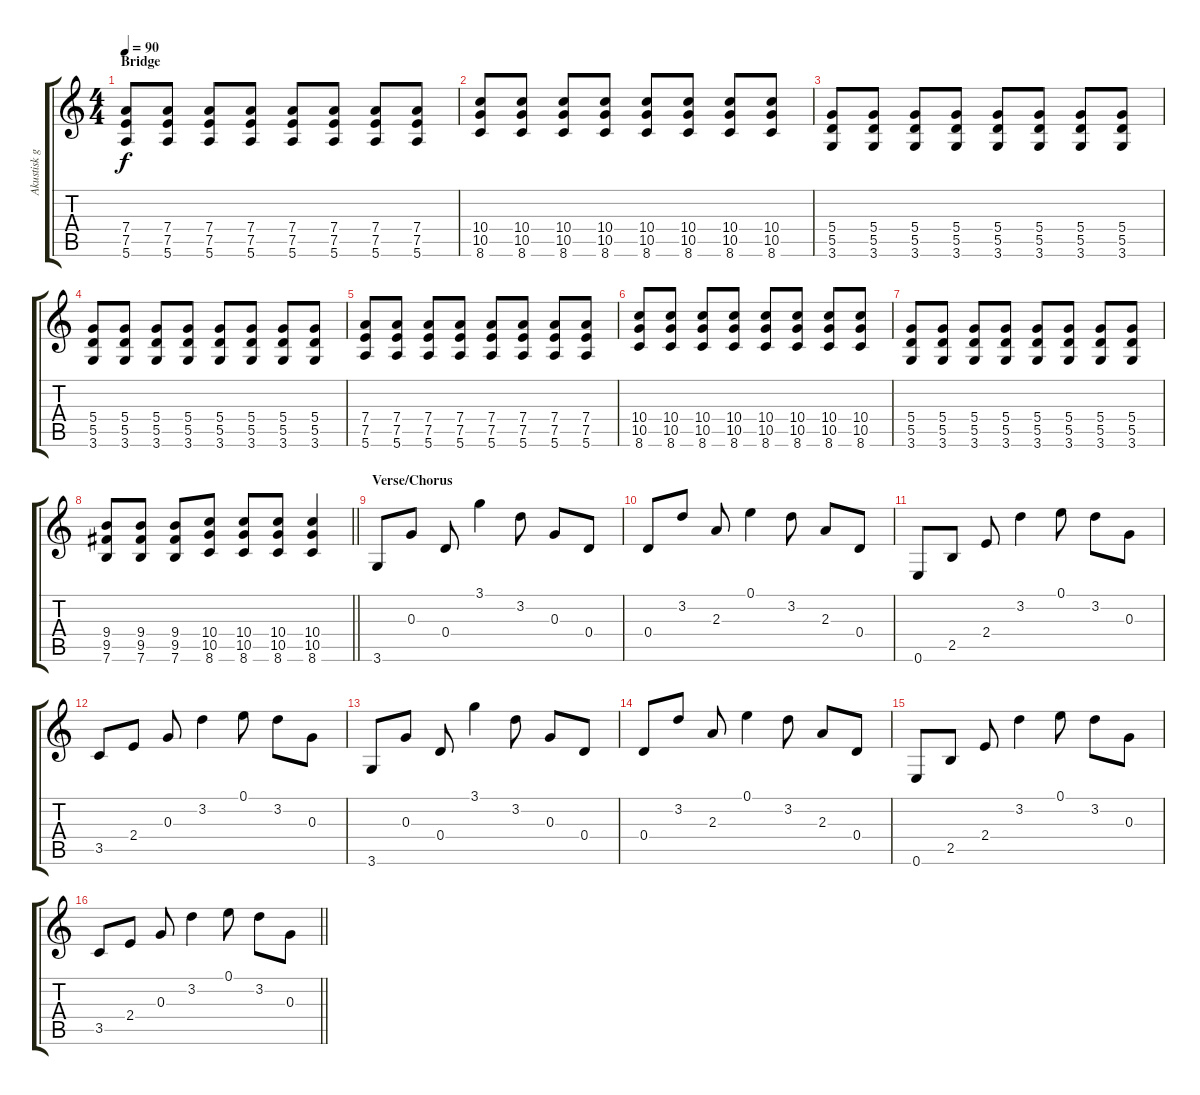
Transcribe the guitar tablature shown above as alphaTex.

\track ("Akustisk gitar" "Akustisk g") {instrument acousticguitarsteel}
\staff {score tabs}
\tuning (E4 B3 G3 D3 A2 E2) {hide}
\ts (4 4)
\section ("" "Bridge")
\tempo 90
\clef g2
\ks c
(7.4 7.5 5.6).8{dy f} (7.4 7.5 5.6).8 (7.4 7.5 5.6).8 (7.4 7.5 5.6).8 (7.4 7.5 5.6).8 (7.4 7.5 5.6).8 (7.4 7.5 5.6).8 (7.4 7.5 5.6).8 |
(10.4 10.5 8.6).8 (10.4 10.5 8.6).8 (10.4 10.5 8.6).8 (10.4 10.5 8.6).8 (10.4 10.5 8.6).8 (10.4 10.5 8.6).8 (10.4 10.5 8.6).8 (10.4 10.5 8.6).8 |
(5.4 5.5 3.6).8 (5.4 5.5 3.6).8 (5.4 5.5 3.6).8 (5.4 5.5 3.6).8 (5.4 5.5 3.6).8 (5.4 5.5 3.6).8 (5.4 5.5 3.6).8 (5.4 5.5 3.6).8 |
(5.4 5.5 3.6).8 (5.4 5.5 3.6).8 (5.4 5.5 3.6).8 (5.4 5.5 3.6).8 (5.4 5.5 3.6).8 (5.4 5.5 3.6).8 (5.4 5.5 3.6).8 (5.4 5.5 3.6).8 |
(7.4 7.5 5.6).8 (7.4 7.5 5.6).8 (7.4 7.5 5.6).8 (7.4 7.5 5.6).8 (7.4 7.5 5.6).8 (7.4 7.5 5.6).8 (7.4 7.5 5.6).8 (7.4 7.5 5.6).8 |
(10.4 10.5 8.6).8 (10.4 10.5 8.6).8 (10.4 10.5 8.6).8 (10.4 10.5 8.6).8 (10.4 10.5 8.6).8 (10.4 10.5 8.6).8 (10.4 10.5 8.6).8 (10.4 10.5 8.6).8 |
(5.4 5.5 3.6).8 (5.4 5.5 3.6).8 (5.4 5.5 3.6).8 (5.4 5.5 3.6).8 (5.4 5.5 3.6).8 (5.4 5.5 3.6).8 (5.4 5.5 3.6).8 (5.4 5.5 3.6).8 |
\barLineRight lightlight
(9.4 9.5 7.6).8 (9.4 9.5 7.6).8 (9.4 9.5 7.6).8 (10.4 10.5 8.6).8 (10.4 10.5 8.6).8 (10.4 10.5 8.6).8 (10.4 10.5 8.6).4 |
\section ("" "Verse/Chorus")
3.6.8 0.3.8 0.4.8 3.1.4 3.2.8 0.3.8 0.4.8 |
0.4.8 3.2.8 2.3.8 0.1.4 3.2.8 2.3.8 0.4.8 |
0.6.8 2.5.8 2.4.8 3.2.4 0.1.8 3.2.8 0.3.8 |
3.5.8 2.4.8 0.3.8 3.2.4 0.1.8 3.2.8 0.3.8 |
3.6.8 0.3.8 0.4.8 3.1.4 3.2.8 0.3.8 0.4.8 |
0.4.8 3.2.8 2.3.8 0.1.4 3.2.8 2.3.8 0.4.8 |
0.6.8 2.5.8 2.4.8 3.2.4 0.1.8 3.2.8 0.3.8 |
\barLineRight lightlight
3.5.8 2.4.8 0.3.8 3.2.4 0.1.8 3.2.8 0.3.8
